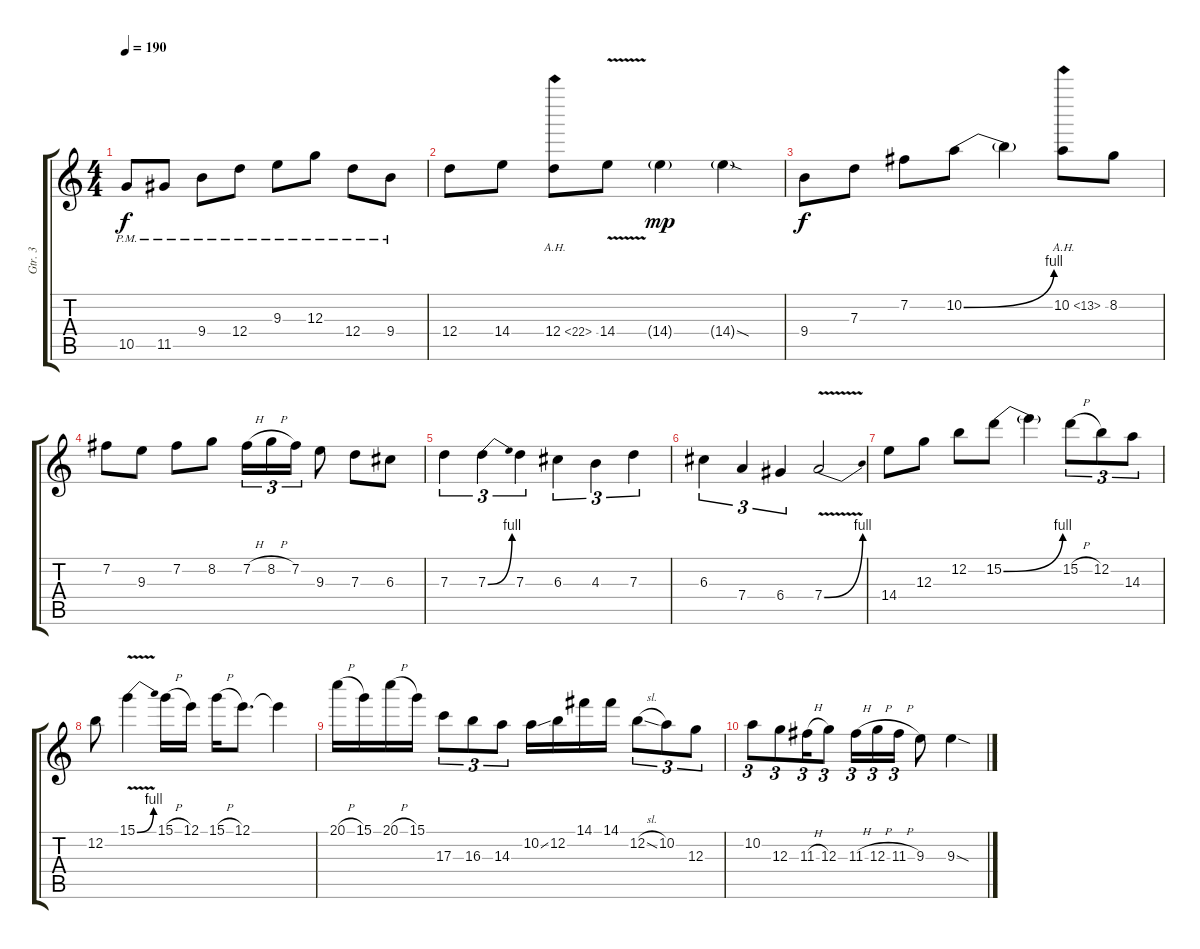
\track ("Gtr. 3" "Gtr. 3") {instrument distortionguitar}
\staff {score tabs}
\tuning (E4 B3 G3 D3 A2 E2) {hide}
\ts (4 4)
\tempo 190
\clef g2
\ks c
10.5{pm}.8{dy f} 11.5{pm}.8 9.4{pm}.8 12.4{pm}.8 9.3{pm}.8 12.3{pm}.8 12.4{pm}.8 9.4{pm}.8 |
12.4.8 14.4.8 12.4{ah 10}.8 14.4{v}.8 14.4{g}.4{dy mp} 14.4{sod g}.4 |
9.4.8{dy f} 7.3.8 7.2.8 10.2{be (bend 0 0 60 4)}.8 10.2{t}.4 10.2{ah 3}.8 8.2.8 |
7.2.8 9.3.8 7.2.8 8.2.8 7.2{h}.16{tu (3 2)} 8.2{h}.16{tu (3 2)} 7.2.16{tu (3 2)} 9.3.8 7.3.8 6.3.8 |
7.3.4{tu (3 2)} 7.3{be (bend 0 0 60 4)}.4{tu (3 2)} 7.3.4{tu (3 2)} 6.3.4{tu (3 2)} 4.3.4{tu (3 2)} 7.3.4{tu (3 2)} |
6.3.4{tu (3 2)} 7.4.4{tu (3 2)} 6.4.4{tu (3 2)} 7.4{be (bend 0 0 60 4) v}.2 |
14.4.8 12.3.8 12.2.8 15.2{be (bend 0 0 60 4)}.8 15.2{t}.4 15.2{h}.8{tu (3 2)} 12.2.8{tu (3 2)} 14.3.8{tu (3 2)} |
12.2.8 15.1{be (bend 0 0 60 4) v}.4 15.1{h}.16 12.1.16 15.1{h}.16 12.1.8{d} 12.1{t}.4 |
20.1{h}.16 15.1.16 20.1{h}.16 15.1.16 17.3.8{tu (3 2)} 16.3.8{tu (3 2)} 14.3.8{tu (3 2)} 10.2{ss}.16 12.2.16 14.1.16 14.1.16 12.2{sl}.8{tu (3 2)} 10.2.8{tu (3 2)} 12.3.8{tu (3 2)} |
10.2.8{tu (3 2)} 12.3.8{tu (3 2)} 11.3{h}.16{tu (3 2)} 12.3.8{tu (3 2)} 11.3{h}.16{tu (3 2)} 12.3{h}.16{tu (3 2)} 11.3{h}.16{tu (3 2)} 9.3.8 9.3{sod}.4
